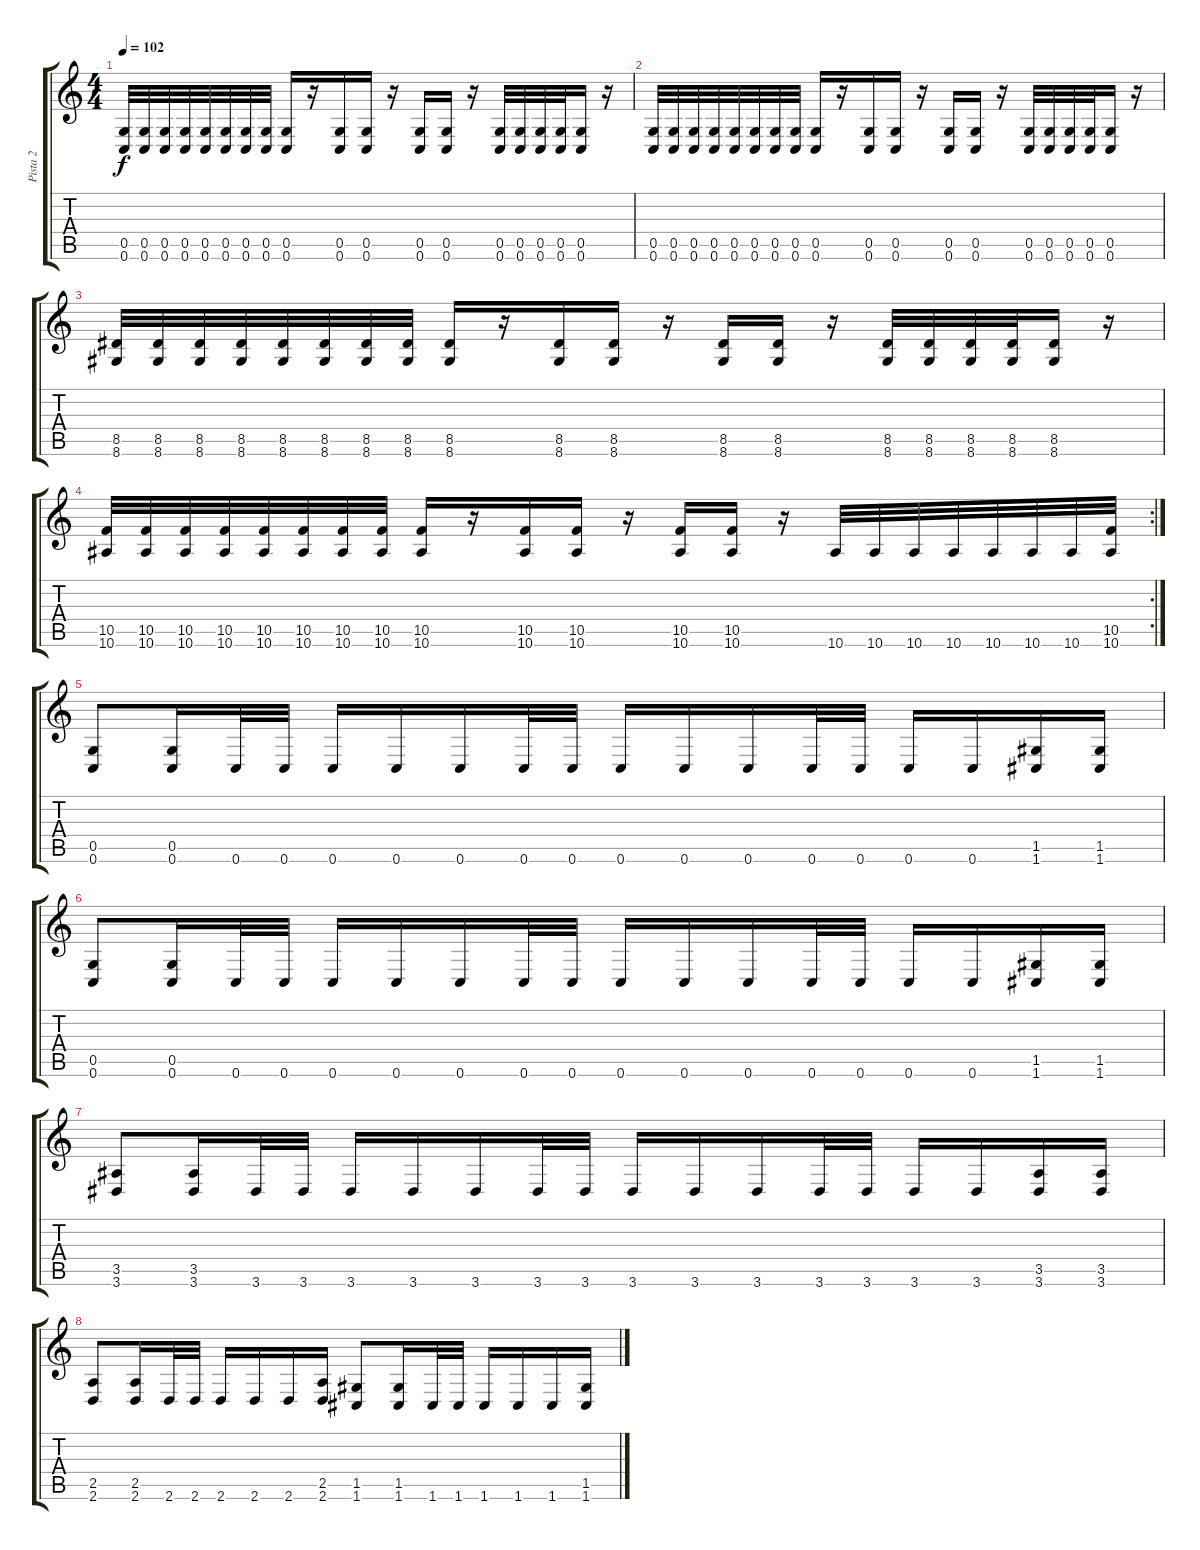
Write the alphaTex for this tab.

\track ("Pista 2" "Pista 2") {instrument distortionguitar}
\staff {score tabs}
\tuning (D4 A3 F3 C3 G2 C2) {hide}
\ts (4 4)
\section ("" "")
\tempo 102
\clef g2
\ks c
(0.5 0.6).32{dy f} (0.5 0.6).32 (0.5 0.6).32 (0.5 0.6).32 (0.5 0.6).32 (0.5 0.6).32 (0.5 0.6).32 (0.5 0.6).32 (0.5 0.6).16 r.16 (0.5 0.6).16 (0.5 0.6).16 r.16 (0.5 0.6).16 (0.5 0.6).16 r.16 (0.5 0.6).32 (0.5 0.6).32 (0.5 0.6).32 (0.5 0.6).32 (0.5 0.6).16 r.16 |
\section ("" "")
(0.5 0.6).32 (0.5 0.6).32 (0.5 0.6).32 (0.5 0.6).32 (0.5 0.6).32 (0.5 0.6).32 (0.5 0.6).32 (0.5 0.6).32 (0.5 0.6).16 r.16 (0.5 0.6).16 (0.5 0.6).16 r.16 (0.5 0.6).16 (0.5 0.6).16 r.16 (0.5 0.6).32 (0.5 0.6).32 (0.5 0.6).32 (0.5 0.6).32 (0.5 0.6).16 r.16 |
(8.5 8.6).32 (8.5 8.6).32 (8.5 8.6).32 (8.5 8.6).32 (8.5 8.6).32 (8.5 8.6).32 (8.5 8.6).32 (8.5 8.6).32 (8.5 8.6).16 r.16 (8.5 8.6).16 (8.5 8.6).16 r.16 (8.5 8.6).16 (8.5 8.6).16 r.16 (8.5 8.6).32 (8.5 8.6).32 (8.5 8.6).32 (8.5 8.6).32 (8.5 8.6).16 r.16 |
\rc 2
(10.5 10.6).32 (10.5 10.6).32 (10.5 10.6).32 (10.5 10.6).32 (10.5 10.6).32 (10.5 10.6).32 (10.5 10.6).32 (10.5 10.6).32 (10.5 10.6).16 r.16 (10.5 10.6).16 (10.5 10.6).16 r.16 (10.5 10.6).16 (10.5 10.6).16 r.16 10.6.32 10.6.32 10.6.32 10.6.32 10.6.32 10.6.32 10.6.32 (10.5 10.6).32 |
\section ("" "")
(0.5 0.6).8 (0.5 0.6).16 0.6.32 0.6.32 0.6.16 0.6.16 0.6.16 0.6.32 0.6.32 0.6.16 0.6.16 0.6.16 0.6.32 0.6.32 0.6.16 0.6.16 (1.5 1.6).16 (1.5 1.6).16 |
(0.5 0.6).8 (0.5 0.6).16 0.6.32 0.6.32 0.6.16 0.6.16 0.6.16 0.6.32 0.6.32 0.6.16 0.6.16 0.6.16 0.6.32 0.6.32 0.6.16 0.6.16 (1.5 1.6).16 (1.5 1.6).16 |
(3.5 3.6).8 (3.5 3.6).16 3.6.32 3.6.32 3.6.16 3.6.16 3.6.16 3.6.32 3.6.32 3.6.16 3.6.16 3.6.16 3.6.32 3.6.32 3.6.16 3.6.16 (3.5 3.6).16 (3.5 3.6).16 |
(2.5 2.6).8 (2.5 2.6).16 2.6.32 2.6.32 2.6.16 2.6.16 2.6.16 (2.5 2.6).16 (1.5 1.6).8 (1.5 1.6).16 1.6.32 1.6.32 1.6.16 1.6.16 1.6.16 (1.5 1.6).16
